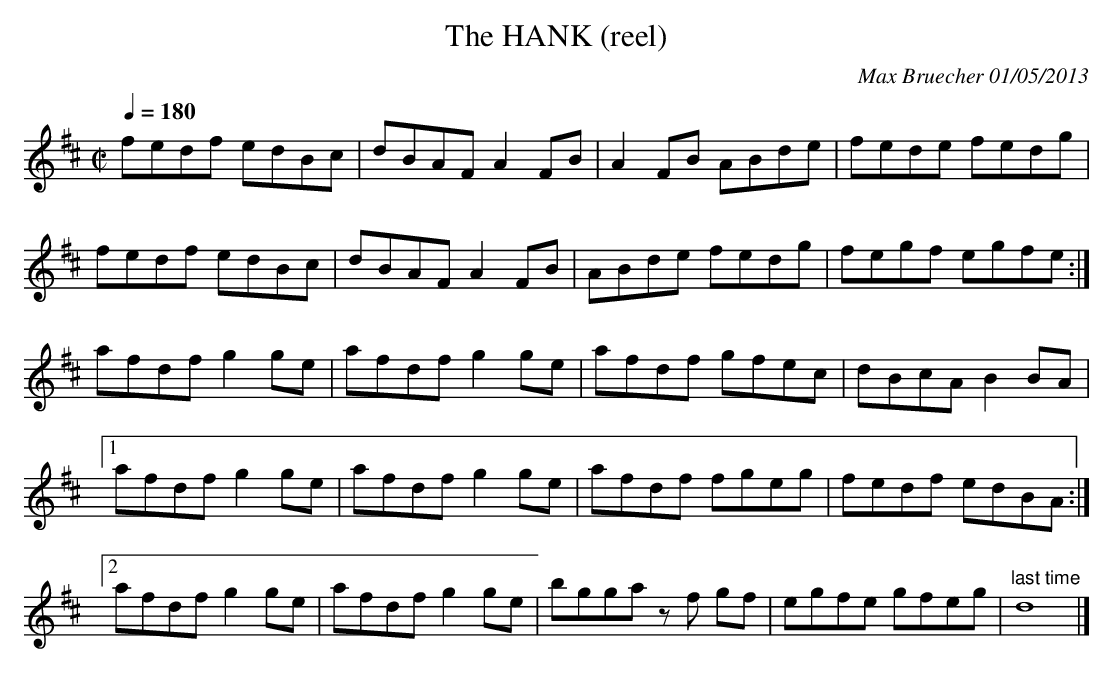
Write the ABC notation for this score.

X:1
T:HANK (reel), The
C:Max Bruecher 01/05/2013
Q:1/4=180
M:C|
L:1/8
K:D
fedf edBc|dBAF A2FB|A2FB ABde|fede fedg|
fedf edBc| dBAF A2 FB| ABde fedg| fegf egfe :|
afdf g2 ge| afdf g2 ge| afdf gfec| dBcA B2 BA|
[1 afdf g2 ge| afdf g2 ge| afdf fgeg| fedf edBA:|
[2 afdf g2 ge| afdf g2 ge| bgga zf gf|egfe gfeg|\
"last time"d8|]
